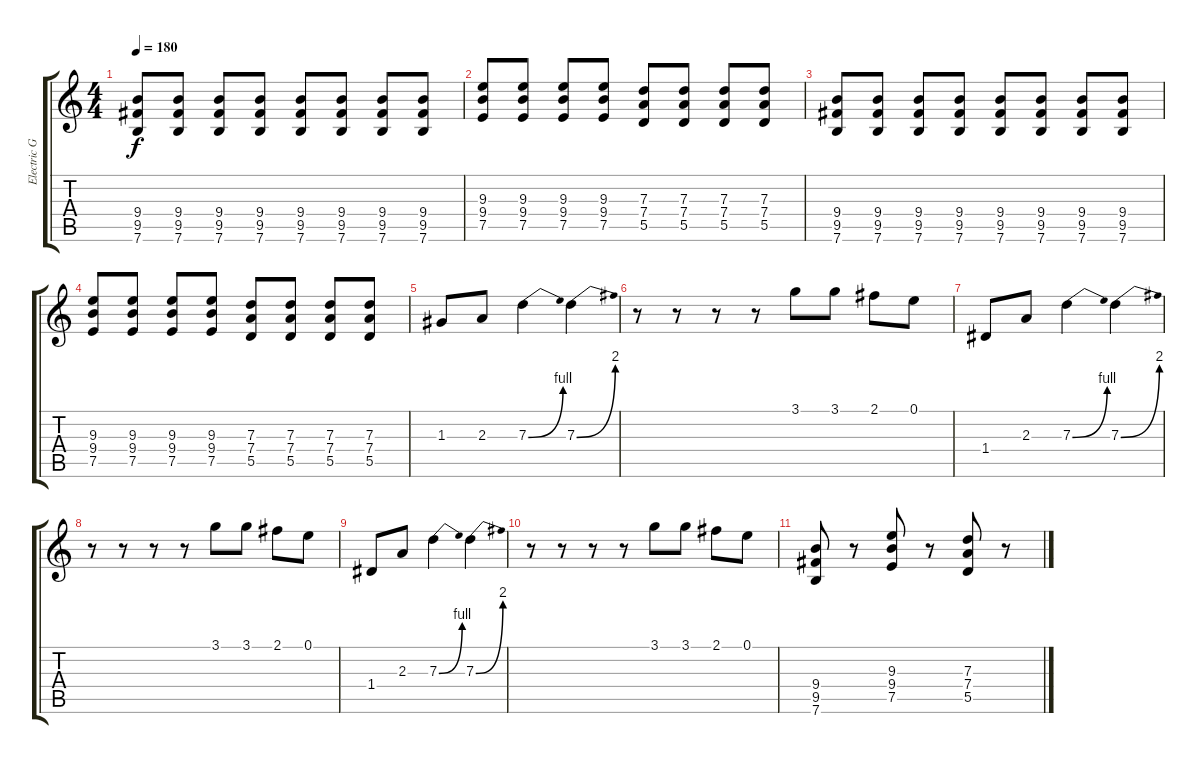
\track ("Electric Guitar" "Electric G") {instrument distortionguitar}
\staff {score tabs}
\tuning (E4 B3 G3 D3 A2 E2) {hide}
\ts (4 4)
\tempo 180
\clef g2
\ks c
(9.4 9.5 7.6).8{dy f} (9.4 9.5 7.6).8 (9.4 9.5 7.6).8 (9.4 9.5 7.6).8 (9.4 9.5 7.6).8 (9.4 9.5 7.6).8 (9.4 9.5 7.6).8 (9.4 9.5 7.6).8 |
(9.3 9.4 7.5).8 (9.3 9.4 7.5).8 (9.3 9.4 7.5).8 (9.3 9.4 7.5).8 (7.3 7.4 5.5).8 (7.3 7.4 5.5).8 (7.3 7.4 5.5).8 (7.3 7.4 5.5).8 |
(9.4 9.5 7.6).8 (9.4 9.5 7.6).8 (9.4 9.5 7.6).8 (9.4 9.5 7.6).8 (9.4 9.5 7.6).8 (9.4 9.5 7.6).8 (9.4 9.5 7.6).8 (9.4 9.5 7.6).8 |
(9.3 9.4 7.5).8 (9.3 9.4 7.5).8 (9.3 9.4 7.5).8 (9.3 9.4 7.5).8 (7.3 7.4 5.5).8 (7.3 7.4 5.5).8 (7.3 7.4 5.5).8 (7.3 7.4 5.5).8 |
1.3.8 2.3.8 7.3{be (bend 0 0 60 4)}.4 7.3{be (bend 0 0 60 8)}.4 |
r.8 r.8 r.8 r.8 3.1.8 3.1.8 2.1.8 0.1.8 |
1.4.8 2.3.8 7.3{be (bend 0 0 60 4)}.4 7.3{be (bend 0 0 60 8)}.4 |
r.8 r.8 r.8 r.8 3.1.8 3.1.8 2.1.8 0.1.8 |
1.4.8 2.3.8 7.3{be (bend 0 0 60 4)}.4 7.3{be (bend 0 0 60 8)}.4 |
r.8 r.8 r.8 r.8 3.1.8 3.1.8 2.1.8 0.1.8 |
(9.4 9.5 7.6).8 r.8 (9.3 9.4 7.5).8 r.8 (7.3 7.4 5.5).8 r.8
